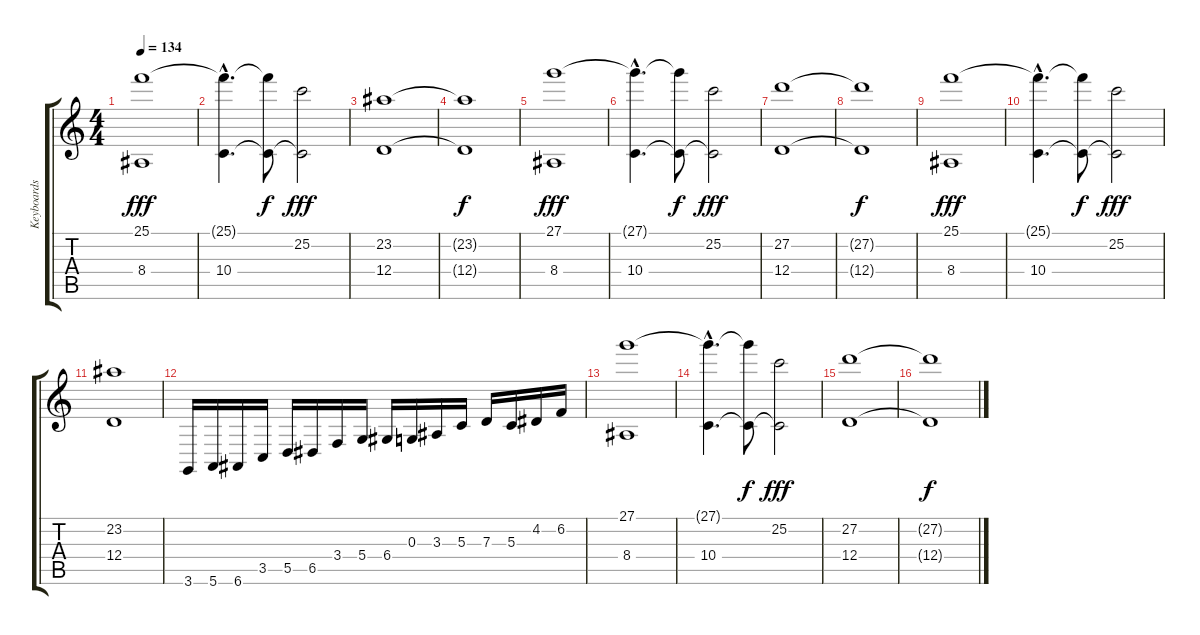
\track ("Keyboards" "Keyboards") {instrument electricpiano1}
\staff {score tabs}
\tuning (E4 B3 G3 D3 A2 E2) {hide}
\ts (4 4)
\tempo 134
\clef g2
\ks c
(25.1 8.4).1{dy fff} |
(25.1{hac t} 10.4{hac}).4{d} (25.1{t} 10.4{t}).8{dy f} (25.2 10.4{t}).2{dy fff volume 3} |
(23.2 12.4).1{volume 9} |
(23.2{t} 12.4{t}).1{dy f} |
(27.1 8.4).1{dy fff volume 6 instrument synthstrings1} |
(27.1{hac t} 10.4{hac}).4{d} (27.1{t} 10.4{t}).8{dy f} (25.2 10.4{t}).2{dy fff} |
(27.2 12.4).1 |
(27.2{t} 12.4{t}).1{dy f} |
(25.1 8.4).1{dy fff} |
(25.1{hac t} 10.4{hac}).4{d} (25.1{t} 10.4{t}).8{dy f} (25.2 10.4{t}).2{dy fff} |
(23.2 12.4).1{volume 2} |
3.6.16 5.6.16{volume 10} 6.6.16 3.5.16 5.5.16 6.5.16 3.4.16 5.4.16 6.4.16 0.3.16 3.3.16 5.3.16 7.3.16 5.3.16 4.2.16 6.2.16 |
(27.1 8.4).1{volume 9 instrument synthstrings1} |
(27.1{hac t} 10.4{hac}).4{d} (27.1{t} 10.4{t}).8{dy f} (25.2 10.4{t}).2{dy fff} |
(27.2 12.4).1 |
(27.2{t} 12.4{t}).1{dy f}
